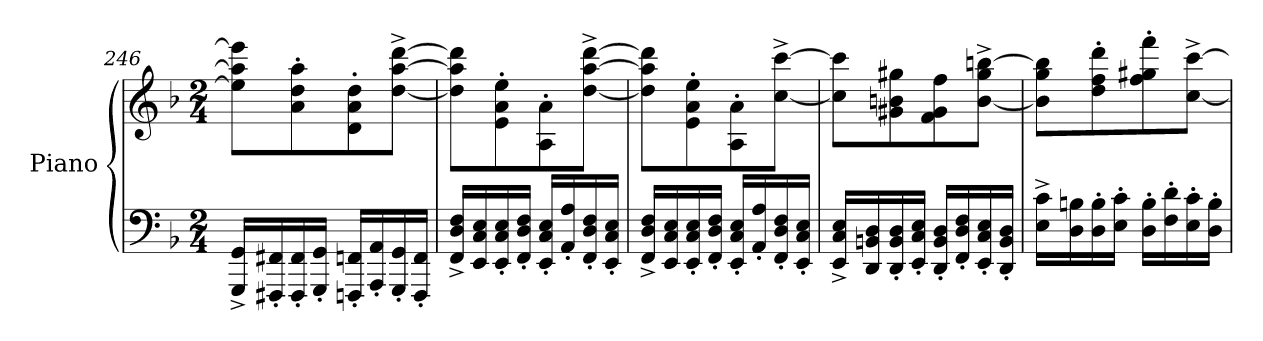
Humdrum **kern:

**kern	**kern
*part1	*part1
*staff2	*staff1
*I"Piano	*
*I'Pno	*
!!LO:LB:g=z
*clefF4	*clefG2
*k[b-]	*k[b-]
*M2/4	*M2/4
=246	=246
16GGG/^ 16GG/^LL	8ee\] 8aa\] 8eee\]L
16FFF#X/' 16FF#X/'	.
16FFF#/' 16FF#/'	8a\' 8dd\' 8aa\'
16GGG/' 16GG/'JJ	.
16FFFn/' 16FFn/'LL	8d\' 8a\' 8dd\'
16AAA/' 16AA/'	.
16GGG/' 16GG/'	[8dd\^ [8aa\^ [8ddd\^J
16FFF/' 16FF/'JJ	.
=247	=247
16FF/^ 16D/^ 16F/^LL	8dd\] 8aa\] 8ddd\]L
16EE/ 16C/ 16E/	.
16EE/' 16C/' 16E/'	8e\' 8a\' 8ee\'
16FF/' 16D/' 16F/'JJ	.
16EE/' 16C/' 16E/'LL	8A\' 8a\'
16AA/' 16A/'	.
16FF/' 16D/' 16F/'	[8dd\^ [8aa\^ [8ddd\^J
16EE/' 16C/' 16E/'JJ	.
=248	=248
16FF/^ 16D/^ 16F/^LL	8dd\] 8aa\] 8ddd\]L
16EE/ 16C/ 16E/	.
16EE/' 16C/' 16E/'	8e\' 8a\' 8ee\'
16FF/' 16D/' 16F/'JJ	.
16EE/' 16C/' 16E/'LL	8A\' 8a\'
16AA/' 16A/'	.
16FF/' 16D/' 16F/'	[8cc\^ [8ccc\^J
16EE/' 16C/' 16E/'JJ	.
=249	=249
16EE/^ 16C/^ 16E/^LL	8cc\] 8ccc\]L
16DD/ 16BBn/ 16D/	.
16DD/' 16BB/' 16D/'	8g#X\ 8bn\ 8gg#X\
16EE/' 16C/' 16E/'JJ	.
16DD/' 16BB/' 16D/'LL	8f\ 8g#\ 8ff\
16FF/' 16D/' 16F/'	.
16EE/' 16C/' 16E/'	[8b\^ 8gg#\^ [8bbn\^J
16DD/' 16BB/' 16D/'JJ	.
=250	=250
16E\^ 16c\^LL	8b\] 8gg\ 8bb\]L
16D\ 16Bn\	.
16D\' 16B\'	8dd\' 8ff\' 8ddd\'
16E\' 16c\'JJ	.
16D\' 16B\'LL	8ff\' 8gg#X\' 8fff\'
16F\' 16d\'	.
16E\' 16c\'	[8cc\^ [8ccc\^J
16D\' 16B\'JJ	.
=	=
*-	*-
